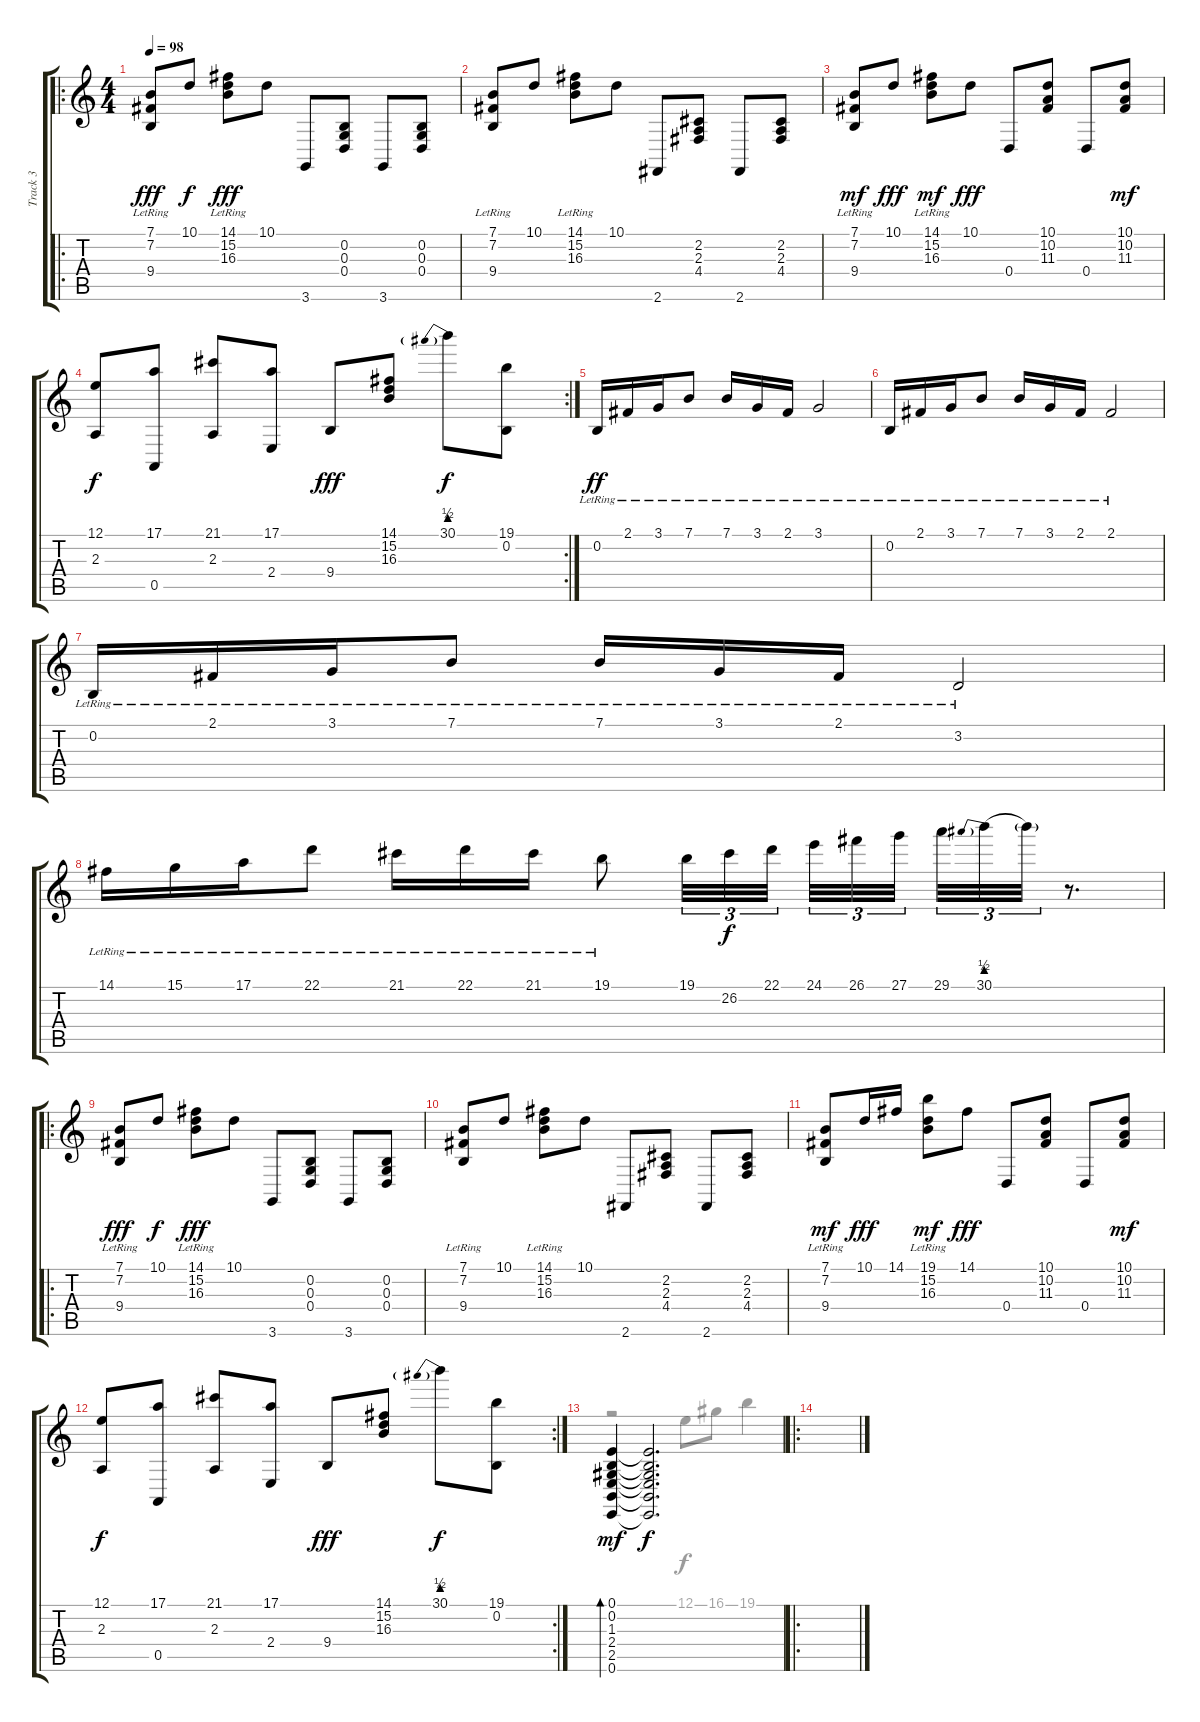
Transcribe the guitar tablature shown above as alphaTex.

\track ("Track 3" "Track 3") {instrument acousticgrandpiano}
\staff {score tabs}
\tuning (E4 B3 G3 D3 A2 E2) {hide}
\voice
\ro
\ts (4 4)
\tempo 98
\clef g2
\ks c
(7.1{lr} 7.2{lr} 9.4{lr}).8{dy fff} 10.1.8{dy f} (14.1{lr} 15.2{lr} 16.3{lr}).8{dy fff} 10.1.8 3.6.8 (0.2 0.3 0.4).8 3.6.8 (0.2 0.3 0.4).8 |
(7.1{lr} 7.2{lr} 9.4{lr}).8 10.1.8 (14.1{lr} 15.2{lr} 16.3{lr}).8 10.1.8 2.6.8 (2.2 2.3 4.4).8 2.6.8 (2.2 2.3 4.4).8 |
(7.1{lr} 7.2{lr} 9.4{lr}).8{dy mf} 10.1.8{dy fff} (14.1{lr} 15.2{lr} 16.3{lr}).8{dy mf} 10.1.8{dy fff} 0.4.8 (10.1 10.2 11.3).8 0.4.8 (10.1 10.2 11.3).8{dy mf} |
\rc 2
(12.1 2.3).8{dy f} (17.1 0.5).8 (21.1 2.3).8 (17.1 2.4).8 9.4.8{dy fff} (14.1 15.2 16.3).8 30.1{be (prebend 0 2 60 2)}.8{dy f} (19.1 0.2).8 |
0.2{lr}.16{dy ff} 2.1{lr}.16 3.1{lr}.16 7.1{lr}.8 7.1{lr}.16 3.1{lr}.16 2.1{lr}.16 3.1{lr}.2 |
0.2{lr}.16 2.1{lr}.16 3.1{lr}.16 7.1{lr}.8 7.1{lr}.16 3.1{lr}.16 2.1{lr}.16 2.1{lr}.2 |
0.2{lr}.16 2.1{lr}.16 3.1{lr}.16 7.1{lr}.8 7.1{lr}.16 3.1{lr}.16 2.1{lr}.16 3.2{lr}.2 |
14.1{lr}.16 15.1{lr}.16 17.1{lr}.16 22.1{lr}.8 21.1{lr}.16 22.1{lr}.16 21.1{lr}.16 19.1{lr}.8 19.1.32{tu (3 2)} 26.2.32{tu (3 2) dy f} 22.1.32{tu (3 2) beam splitsecondary} 24.1.32{tu (3 2)} 26.1.32{tu (3 2)} 27.1.32{tu (3 2)} 29.1.32{tu (3 2)} 30.1{be (prebend 0 2 60 2)}.32{tu (3 2)} 30.1{t}.32{tu (3 2)} r.8{d} |
\ro
(7.1{lr} 7.2{lr} 9.4{lr}).8{dy fff} 10.1.8{dy f} (14.1{lr} 15.2{lr} 16.3{lr}).8{dy fff} 10.1.8 3.6.8 (0.2 0.3 0.4).8 3.6.8 (0.2 0.3 0.4).8 |
(7.1{lr} 7.2{lr} 9.4{lr}).8 10.1.8 (14.1{lr} 15.2{lr} 16.3{lr}).8 10.1.8 2.6.8 (2.2 2.3 4.4).8 2.6.8 (2.2 2.3 4.4).8 |
(7.1{lr} 7.2{lr} 9.4{lr}).8{dy mf} 10.1.16{dy fff} 14.1.16 (19.1{lr} 15.2{lr} 16.3{lr}).8{dy mf} 14.1.8{dy fff} 0.4.8 (10.1 10.2 11.3).8 0.4.8 (10.1 10.2 11.3).8{dy mf} |
\rc 2
(12.1 2.3).8{dy f} (17.1 0.5).8 (21.1 2.3).8 (17.1 2.4).8 9.4.8{dy fff} (14.1 15.2 16.3).8 30.1{be (prebend 0 2 60 2)}.8{dy f} (19.1 0.2).8 |
(0.1 0.2 1.3 2.4 2.5 0.6).4{bd 240 dy mf} (0.1{t} 0.2{t} 1.3{t} 2.4{t} 2.5{t} 0.6{t}).2{d dy f} |
\ro
|
|
\voice
\clef g2
\ottava regular
\simile none
\ks c
|
|
|
|
|
|
|
|
|
|
|
|
r.2 12.1.8 16.1.8 19.1.4 |
|
|
